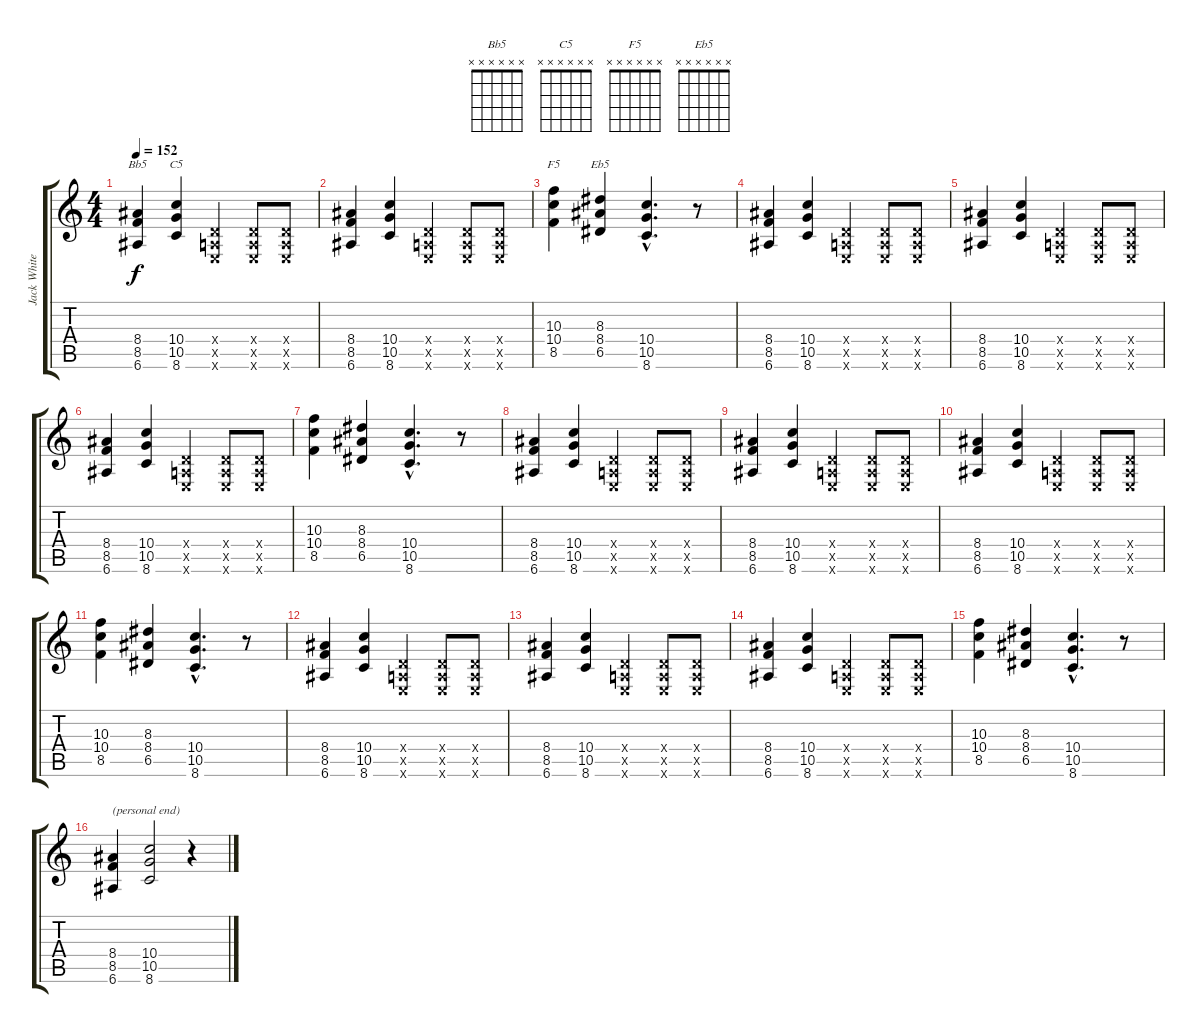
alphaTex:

\track ("Jack White" "Jack White") {instrument distortionguitar}
\staff {score tabs}
\tuning (E4 B3 G3 D3 A2 E2) {hide}
\chord ("Bb5" x x x x x x)
\chord ("C5" x x x x x x)
\chord ("F5" x x x x x x)
\chord ("Eb5" x x x x x x)
\ts (4 4)
\tempo 152
\clef g2
\ks c
(8.4 8.5 6.6).4{ch "Bb5" dy f} (10.4 10.5 8.6).4{ch "C5"} (0.4{x} 0.5{x} 0.6{x}).4 (0.4{x} 0.5{x} 0.6{x}).8 (0.4{x} 0.5{x} 0.6{x}).8 |
(8.4 8.5 6.6).4 (10.4 10.5 8.6).4 (0.4{x} 0.5{x} 0.6{x}).4 (0.4{x} 0.5{x} 0.6{x}).8 (0.4{x} 0.5{x} 0.6{x}).8 |
(10.3 10.4 8.5).4{ch "F5"} (8.3 8.4 6.5).4{ch "Eb5"} (10.4{hac} 10.5{hac} 8.6{hac}).4{d} r.8 |
(8.4 8.5 6.6).4 (10.4 10.5 8.6).4 (0.4{x} 0.5{x} 0.6{x}).4 (0.4{x} 0.5{x} 0.6{x}).8 (0.4{x} 0.5{x} 0.6{x}).8 |
(8.4 8.5 6.6).4 (10.4 10.5 8.6).4 (0.4{x} 0.5{x} 0.6{x}).4 (0.4{x} 0.5{x} 0.6{x}).8 (0.4{x} 0.5{x} 0.6{x}).8 |
(8.4 8.5 6.6).4 (10.4 10.5 8.6).4 (0.4{x} 0.5{x} 0.6{x}).4 (0.4{x} 0.5{x} 0.6{x}).8 (0.4{x} 0.5{x} 0.6{x}).8 |
(10.3 10.4 8.5).4 (8.3 8.4 6.5).4 (10.4{hac} 10.5{hac} 8.6{hac}).4{d} r.8 |
(8.4 8.5 6.6).4 (10.4 10.5 8.6).4 (0.4{x} 0.5{x} 0.6{x}).4 (0.4{x} 0.5{x} 0.6{x}).8 (0.4{x} 0.5{x} 0.6{x}).8 |
(8.4 8.5 6.6).4 (10.4 10.5 8.6).4 (0.4{x} 0.5{x} 0.6{x}).4 (0.4{x} 0.5{x} 0.6{x}).8 (0.4{x} 0.5{x} 0.6{x}).8 |
(8.4 8.5 6.6).4 (10.4 10.5 8.6).4 (0.4{x} 0.5{x} 0.6{x}).4 (0.4{x} 0.5{x} 0.6{x}).8 (0.4{x} 0.5{x} 0.6{x}).8 |
(10.3 10.4 8.5).4 (8.3 8.4 6.5).4 (10.4{hac} 10.5{hac} 8.6{hac}).4{d} r.8 |
(8.4 8.5 6.6).4{volume 6} (10.4 10.5 8.6).4 (0.4{x} 0.5{x} 0.6{x}).4 (0.4{x} 0.5{x} 0.6{x}).8 (0.4{x} 0.5{x} 0.6{x}).8 |
(8.4 8.5 6.6).4 (10.4 10.5 8.6).4 (0.4{x} 0.5{x} 0.6{x}).4 (0.4{x} 0.5{x} 0.6{x}).8 (0.4{x} 0.5{x} 0.6{x}).8 |
(8.4 8.5 6.6).4 (10.4 10.5 8.6).4 (0.4{x} 0.5{x} 0.6{x}).4 (0.4{x} 0.5{x} 0.6{x}).8 (0.4{x} 0.5{x} 0.6{x}).8 |
(10.3 10.4 8.5).4 (8.3 8.4 6.5).4 (10.4{hac} 10.5{hac} 8.6{hac}).4{d} r.8 |
(8.4 8.5 6.6).4{txt "(personal end)" volume 13 instrument distortionguitar} (10.4 10.5 8.6).2 r.4
